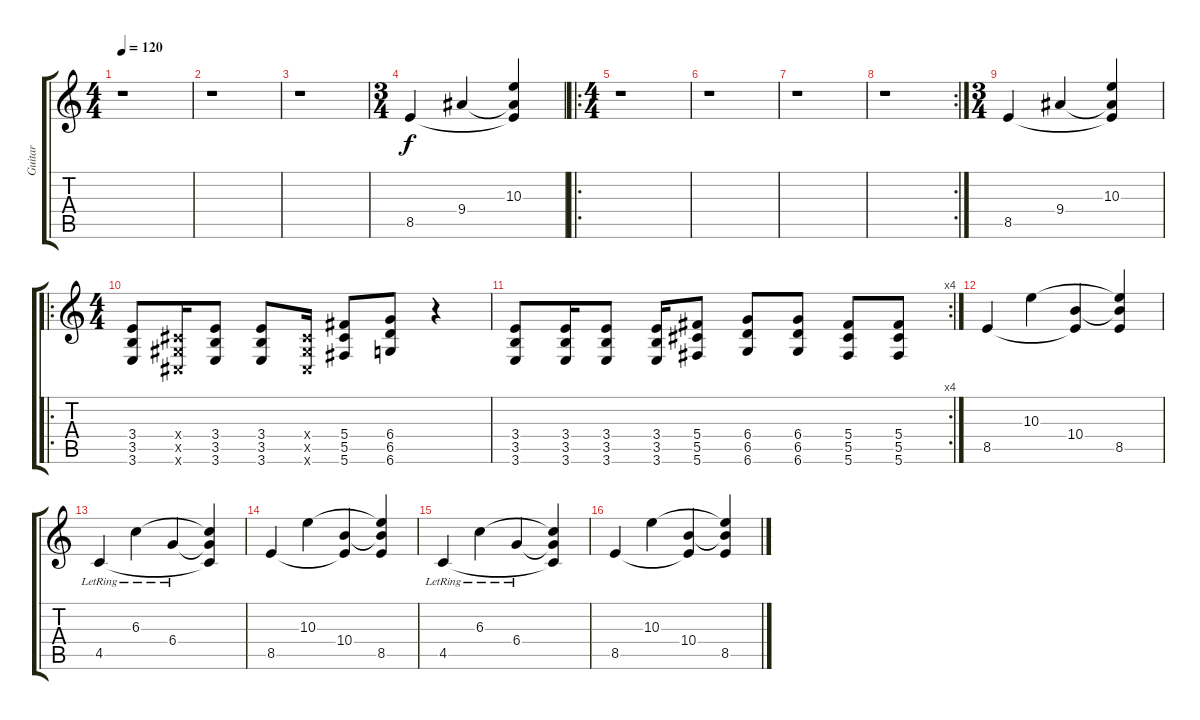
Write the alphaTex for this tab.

\track ("Guitar" "Guitar") {instrument distortionguitar}
\staff {score tabs}
\tuning (Eb4 Bb3 Gb3 Db3 Ab2 Db2) {hide}
\ts (4 4)
\tempo 120
\clef g2
\ks c
r.1{dy f instrument distortionguitar} |
r.1 |
r.1 |
\ts (3 4)
8.5.4 9.4.4 (10.3 9.4{t} 8.5{t}).4 |
\ro
\ts (4 4)
r.1 |
r.1 |
r.1 |
\rc 2
r.1 |
\ts (3 4)
8.5.4 9.4.4 (10.3 9.4{t} 8.5{t}).4 |
\ro
\ts (4 4)
(3.4 3.5 3.6).8 (0.4{x} 0.5{x} 0.6{x}).16 (3.4 3.5 3.6).8 (3.4 3.5 3.6).8 (0.4{x} 0.5{x} 0.6{x}).16 (5.4 5.5 5.6).8 (6.4 6.5 6.6).8 r.4 |
\rc 4
(3.4 3.5 3.6).8 (3.4 3.5 3.6).16 (3.4 3.5 3.6).8 (3.4 3.5 3.6).16 (5.4 5.5 5.6).8 (6.4 6.5 6.6).8 (6.4 6.5 6.6).8 (5.4 5.5 5.6).8 (5.4 5.5 5.6).8 |
8.5.4 10.3.4 (10.4 8.5{t}).4 (10.3{t} 10.4{t} 8.5).4 |
4.5{lr}.4 6.3{lr}.4 6.4{lr}.4 (6.3{t} 6.4{t} 4.5{t}).4 |
8.5.4 10.3.4 (10.4 8.5{t}).4 (10.3{t} 10.4{t} 8.5).4 |
4.5{lr}.4 6.3{lr}.4 6.4{lr}.4 (6.3{t} 6.4{t} 4.5{t}).4 |
8.5.4 10.3.4 (10.4 8.5{t}).4 (10.3{t} 10.4{t} 8.5).4
